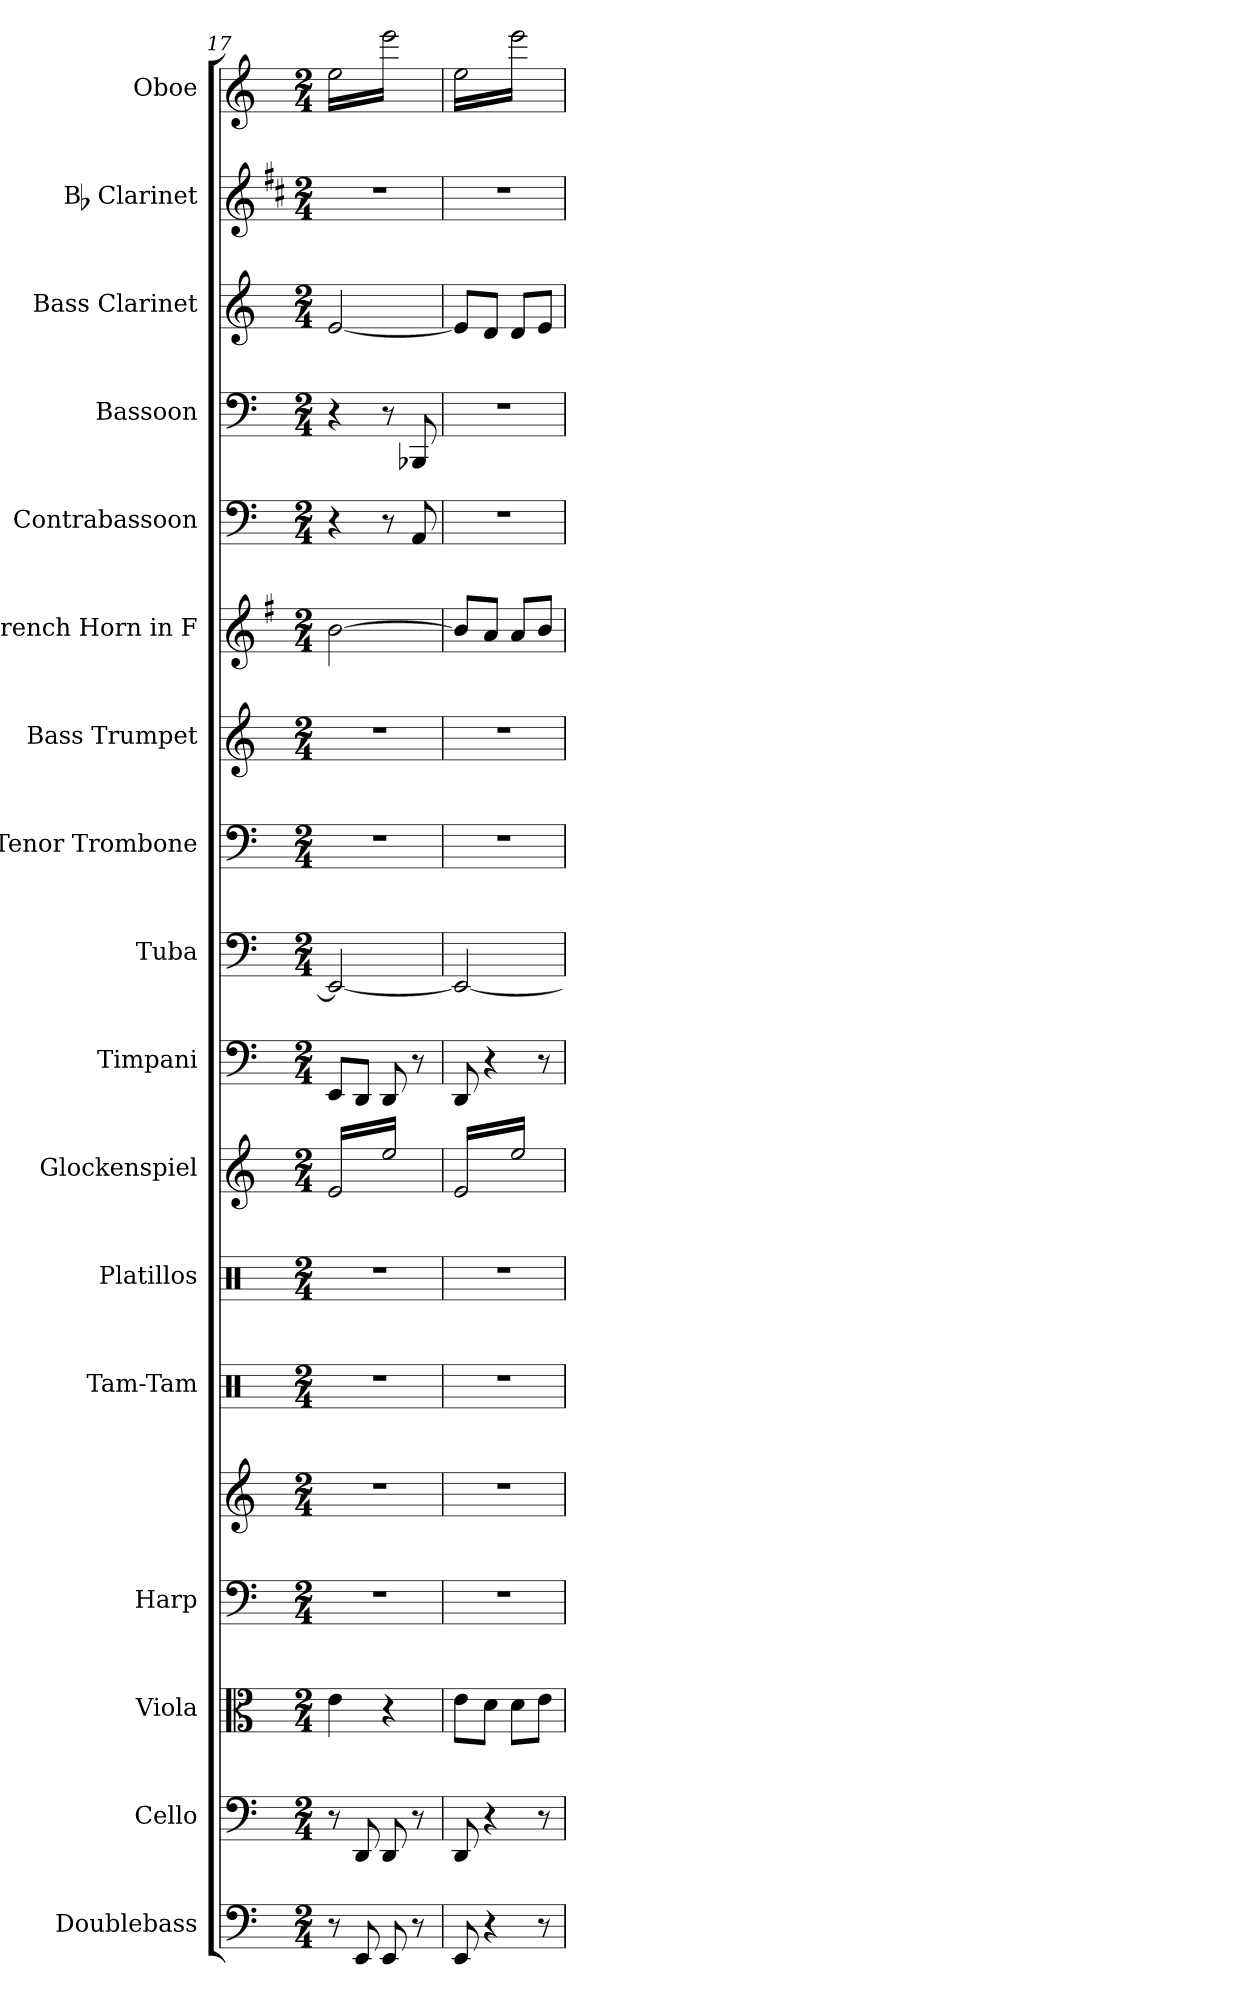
**kern	**kern	**kern	**kern	**kern	**kern	**kern	**kern	**kern	**kern	**kern	**kern	**kern	**kern	**kern	**kern	**kern	**kern
*part17	*part16	*part15	*part14	*part14	*part13	*part12	*part11	*part10	*part9	*part8	*part7	*part6	*part5	*part4	*part3	*part2	*part1
*staff18	*staff17	*staff16	*staff15	*staff14	*staff13	*staff12	*staff11	*staff10	*staff9	*staff8	*staff7	*staff6	*staff5	*staff4	*staff3	*staff2	*staff1
*I"Doublebass	*I"Cello	*I"Viola	*I"Harp	*	*I"Tam-Tam	*I"Platillos	*I"Glockenspiel	*I"Timpani	*I"Tuba	*I"Tenor Trombone	*I"Bass Trumpet	*I"French Horn in F	*I"Contrabassoon	*I"Bassoon	*I"Bass Clarinet	*I"Bb Clarinet	*I"Oboe
*	*	*I'Vla.	*I'Arp.	*	*	*I'Plat.	*I'Glk.	*	*I'Tba.	*	*	*	*	*	*	*	*I'Ob.
*clefF4	*clefF4	*clefC3	*clefF4	*clefG2	*clefX	*clefX	*clefG2	*clefF4	*clefF4	*clefF4	*clefG2	*clefG2	*clefF4	*clefF4	*clefG2	*clefG2	*clefG2
*ITrd7c12	*	*	*	*	*	*	*ITrd-14c-24	*	*	*	*ITrd8c14	*ITrd4c7	*ITrd7c12	*	*ITrd8c14	*ITrd1c2	*
*k[]	*k[]	*k[]	*k[]	*k[]	*k[]	*k[]	*k[]	*k[]	*k[]	*k[]	*k[]	*k[]	*k[]	*k[]	*k[]	*k[]	*k[]
*M2/4	*M2/4	*M2/4	*M2/4	*M2/4	*M2/4	*M2/4	*M2/4	*M2/4	*M2/4	*M2/4	*M2/4	*M2/4	*M2/4	*M2/4	*M2/4	*M2/4	*M2/4
=17	=17	=17	=17	=17	=17	=17	=17	=17	=17	=17	=17	=17	=17	=17	=17	=17	=17
*	*	*	*	*	*	*	*tremolo	*	*	*	*	*	*	*	*	*	*
*	*	*	*	*	*	*	*	*	*	*	*	*	*	*	*	*	*tremolo
8r	8r	4e\	2r	2r	2r	2r	16eee/LL	8EE/L	2EE/_	2r	2r	[2e\	4r	4r	[2E/	2r	16ee\LL
.	.	.	.	.	.	.	16eeee\	.	.	.	.	.	.	.	.	.	16eee\
8EEE/	8DD/	.	.	.	.	.	16eee/	8DD/J	.	.	.	.	.	.	.	.	16ee\
.	.	.	.	.	.	.	16eeee\	.	.	.	.	.	.	.	.	.	16eee\
8EEE/	8DD/	4r	.	.	.	.	16eee/	8DD/	.	.	.	.	8r	8r	.	.	16ee\
.	.	.	.	.	.	.	16eeee\	.	.	.	.	.	.	.	.	.	16eee\
8r	8r	.	.	.	.	.	16eee/	8r	.	.	.	.	8AAA/	8BBB-X/	.	.	16ee\
.	.	.	.	.	.	.	16eeee\JJ	.	.	.	.	.	.	.	.	.	16eee\JJ
=18	=18	=18	=18	=18	=18	=18	=18	=18	=18	=18	=18	=18	=18	=18	=18	=18	=18
8EEE/	8DD/	8e\L	2r	2r	2r	2r	16eee/LL	8DD/	2EE/_	2r	2r	8e/L]	2r	2r	8E/L]	2r	16ee\LL
.	.	.	.	.	.	.	16eeee\	.	.	.	.	.	.	.	.	.	16eee\
4r	4r	8d\J	.	.	.	.	16eee/	4r	.	.	.	8d/J	.	.	8D/J	.	16ee\
.	.	.	.	.	.	.	16eeee\	.	.	.	.	.	.	.	.	.	16eee\
.	.	8d\L	.	.	.	.	16eee/	.	.	.	.	8d/L	.	.	8D/L	.	16ee\
.	.	.	.	.	.	.	16eeee\	.	.	.	.	.	.	.	.	.	16eee\
8r	8r	8e\J	.	.	.	.	16eee/	8r	.	.	.	8e/J	.	.	8E/J	.	16ee\
.	.	.	.	.	.	.	16eeee\JJ	.	.	.	.	.	.	.	.	.	16eee\JJ
*	*	*	*	*	*	*	*	*	*	*	*	*	*	*	*	*	*Xtremolo
*	*	*	*	*	*	*	*Xtremolo	*	*	*	*	*	*	*	*	*	*
.	.	.	.	.	.	.	.	.	.	.	.	.	.	.	.	.	.
.	.	.	.	.	.	.	.	.	.	.	.	.	.	.	.	.	.
.	.	.	.	.	.	.	.	.	.	.	.	.	.	.	.	.	.
.	.	.	.	.	.	.	.	.	.	.	.	.	.	.	.	.	.
=	=	=	=	=	=	=	=	=	=	=	=	=	=	=	=	=	=
*-	*-	*-	*-	*-	*-	*-	*-	*-	*-	*-	*-	*-	*-	*-	*-	*-	*-
